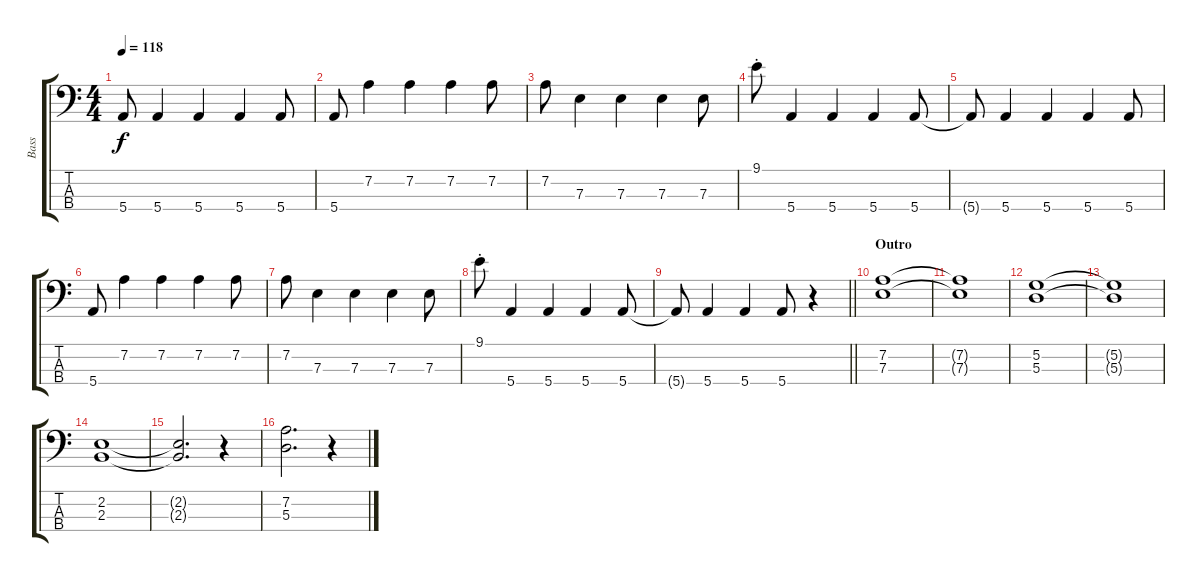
\track ("Bass" "Bass") {instrument electricbassfinger}
\staff {score tabs}
\tuning (G2 D2 A1 E1) {hide}
\ts (4 4)
\tempo 118
\clef f4
\ks c
5.4{t}.8{dy f} 5.4.4 5.4.4 5.4.4 5.4.8 |
5.4.8 7.2.4 7.2.4 7.2.4 7.2.8 |
7.2.8 7.3.4 7.3.4 7.3.4 7.3.8 |
9.1{st}.8 5.4.4 5.4.4 5.4.4 5.4.8 |
5.4{t}.8 5.4.4 5.4.4 5.4.4 5.4.8 |
5.4.8 7.2.4 7.2.4 7.2.4 7.2.8 |
7.2.8 7.3.4 7.3.4 7.3.4 7.3.8 |
9.1{st}.8 5.4.4 5.4.4 5.4.4 5.4.8 |
\barLineRight lightlight
5.4{t}.8 5.4.4 5.4.4 5.4.8 r.4 |
\section ("" "Outro")
(7.2 7.3).1 |
(7.2{t} 7.3{t}).1 |
(5.2 5.3).1 |
(5.2{t} 5.3{t}).1 |
(2.2 2.3).1 |
(2.2{t} 2.3{t}).2{d} r.4 |
(7.2 5.3).2{d} r.4
